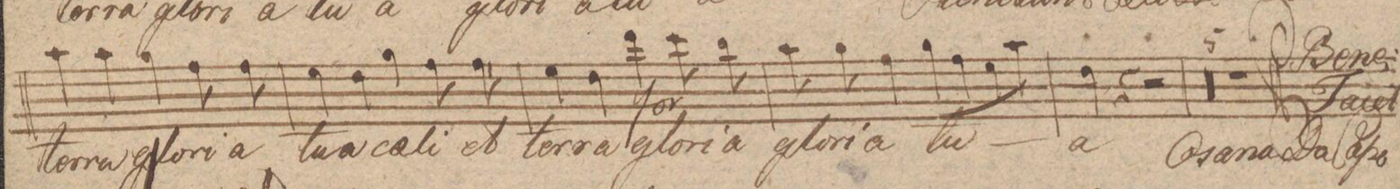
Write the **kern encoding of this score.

**kern	**text	**dynam
*I"Alto	*	*
*clefC3	*	*
*k[f#c#g#d#]	*	*
*met(c)	*	*
*M4/4	*	*
4b\	ter-	.
4b\	-ra	.
4a\	glo-	.
8g#\	-ri-	.
8g#\	-a	.
=25	=25	=25
4f#\	tu-	.
4e\	-a	.
4a\	cae-	.
8g#\	-li	.
8g#\	et	.
=26	=26	=26
4f#\	ter-	.
4e\	-ra	.
4ee\	glo-	f
8dd#\	-ri-	.
8cc#\	-a	.
=27	=27	=27
8b\	glo-	.
8a\	-ri-	.
4g#\	-a	.
8a\L	tu-	.
8g#\	.	.
8f#\	.	.
8b\J	.	.
=28	=28	=28
4e\	-a	.
4r	.	.
2r	.	.
=29	=29	=29
00r	.	.
=30	=30	=30
=31	=31	=31
=32	=32	=32
=33	=33	=33
1r	.	.
==	==	==
*-	*-	*-
